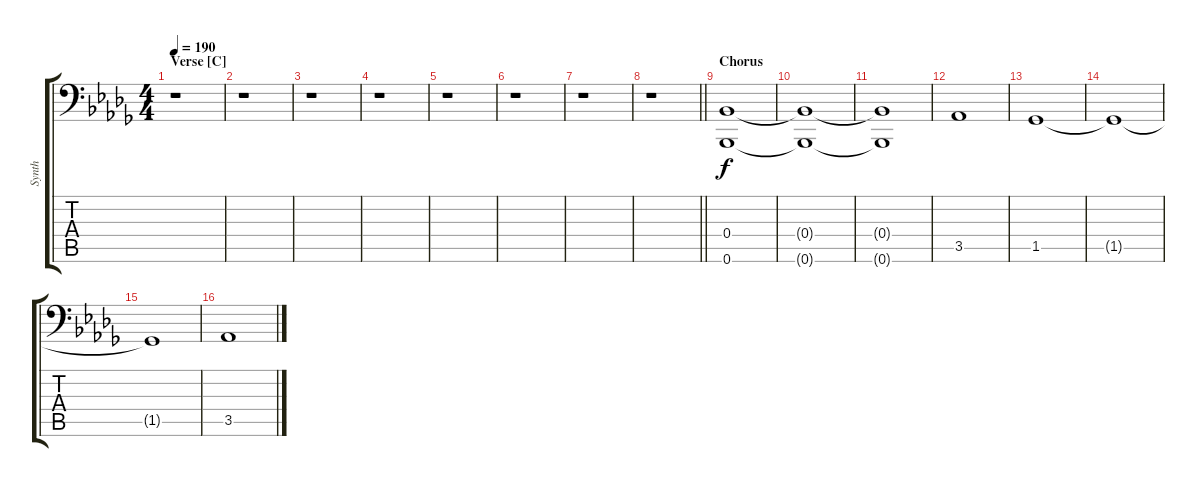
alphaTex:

\track ("Synth" "Synth") {instrument pad8sweep}
\staff {score tabs}
\tuning (C4 G3 Eb3 Bb2 F2 Bb1) {hide}
\ts (4 4)
\section ("" "Verse [C]")
\tempo 190
\clef f4
\ks db
r.1{dy f} |
r.1 |
r.1 |
r.1 |
r.1 |
r.1 |
r.1 |
\barLineRight lightlight
r.1 |
\section ("" "Chorus")
(0.4 0.6).1 |
(0.4{t} 0.6{t}).1 |
(0.4{t} 0.6{t}).1 |
3.5.1 |
1.5.1 |
1.5{t}.1 |
1.5{t}.1 |
3.5.1
